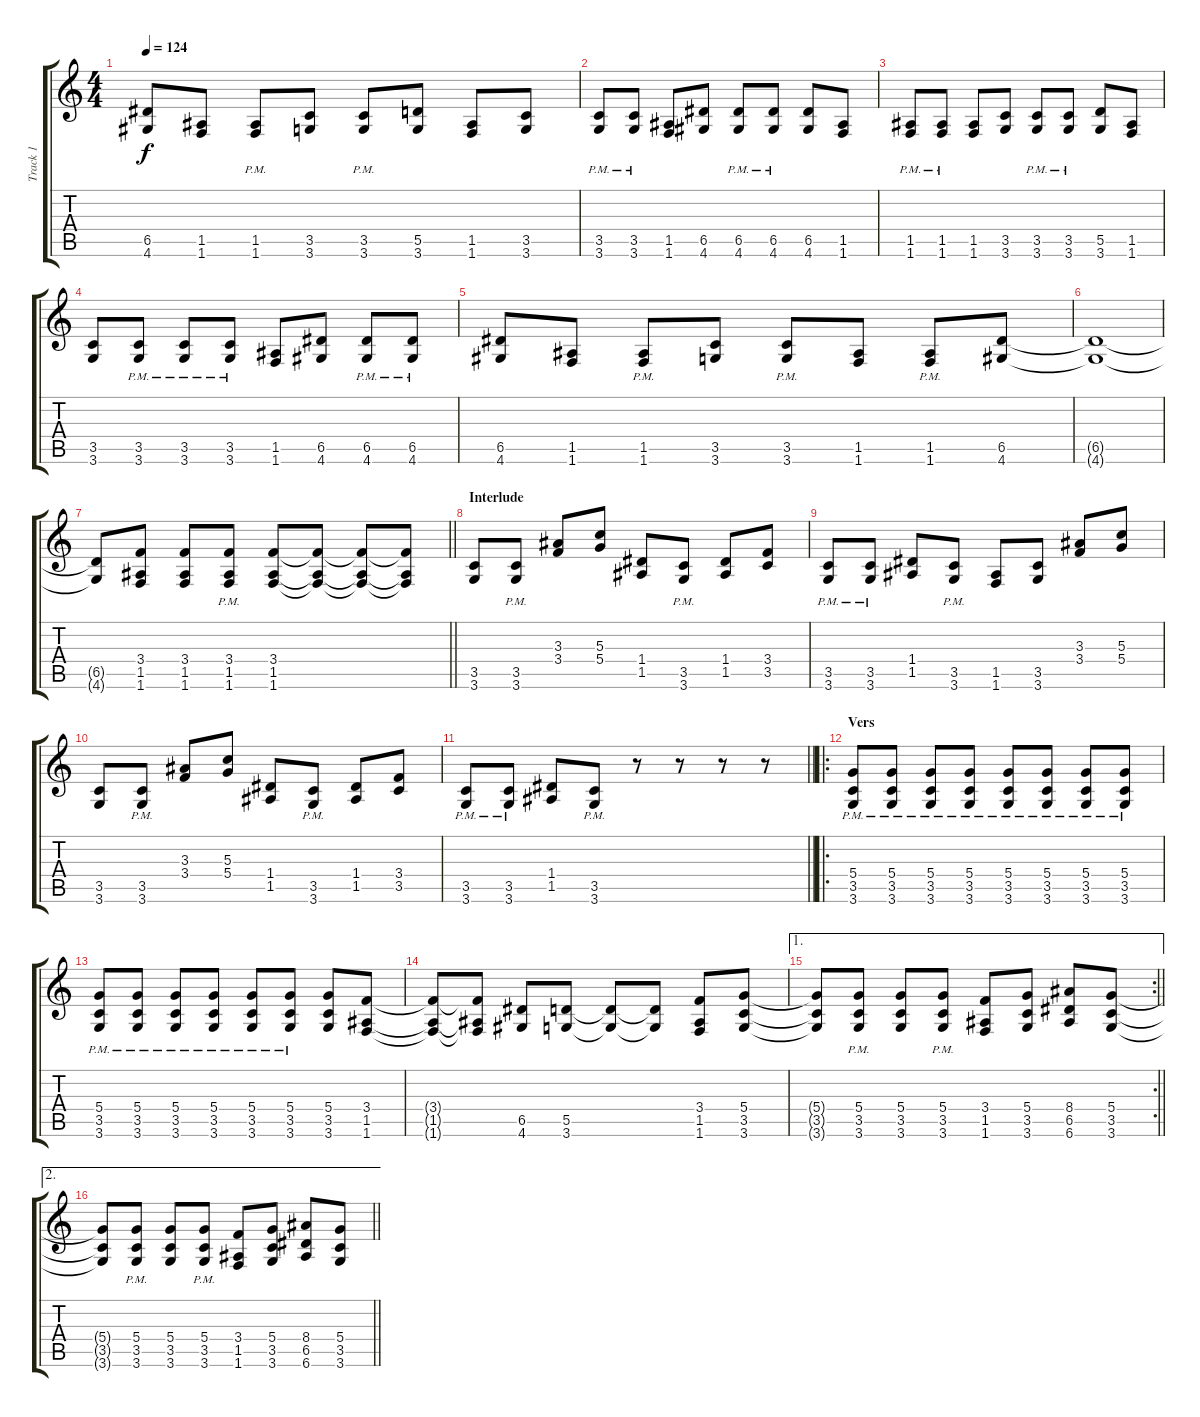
\track ("Track 1" "Track 1") {instrument distortionguitar}
\staff {score tabs}
\tuning (E4 B3 G3 D3 A2 E2) {hide}
\ts (4 4)
\tempo 124
\clef g2
\ks c
(6.5 4.6).8{dy f} (1.5 1.6).8 (1.5{pm} 1.6{pm}).8 (3.5 3.6).8 (3.5{pm} 3.6{pm}).8 (5.5 3.6).8 (1.5 1.6).8 (3.5 3.6).8 |
(3.5{pm} 3.6{pm}).8 (3.5{pm} 3.6{pm}).8 (1.5 1.6).8 (6.5 4.6).8 (6.5{pm} 4.6{pm}).8 (6.5{pm} 4.6{pm}).8 (6.5 4.6).8 (1.5 1.6).8 |
(1.5{pm} 1.6{pm}).8 (1.5{pm} 1.6{pm}).8 (1.5 1.6).8 (3.5 3.6).8 (3.5{pm} 3.6{pm}).8 (3.5{pm} 3.6{pm}).8 (5.5 3.6).8 (1.5 1.6).8 |
(3.5 3.6).8 (3.5{pm} 3.6{pm}).8 (3.5{pm} 3.6{pm}).8 (3.5{pm} 3.6{pm}).8 (1.5 1.6).8 (6.5 4.6).8 (6.5{pm} 4.6{pm}).8 (6.5{pm} 4.6{pm}).8 |
(6.5 4.6).8 (1.5 1.6).8 (1.5{pm} 1.6{pm}).8 (3.5 3.6).8 (3.5{pm} 3.6{pm}).8 (1.5 1.6).8 (1.5{pm} 1.6{pm}).8 (6.5 4.6).8 |
(6.5{t} 4.6{t}).1 |
\barLineRight lightlight
(6.5{t} 4.6{t}).8 (3.4 1.5 1.6).8 (3.4 1.5 1.6).8 (3.4{pm} 1.5{pm} 1.6{pm}).8 (3.4 1.5 1.6).8 (3.4{t} 1.5{t} 1.6{t}).8 (3.4{t} 1.5{t} 1.6{t}).8 (3.4{t} 1.5{t} 1.6{t}).8 |
\section ("" "Interlude")
(3.5 3.6).8 (3.5{pm} 3.6{pm}).8 (3.3 3.4).8 (5.3 5.4).8 (1.4 1.5).8 (3.5{pm} 3.6{pm}).8 (1.4 1.5).8 (3.4 3.5).8 |
(3.5{pm} 3.6{pm}).8 (3.5{pm} 3.6{pm}).8 (1.4 1.5).8 (3.5{pm} 3.6{pm}).8 (1.5 1.6).8 (3.5 3.6).8 (3.3 3.4).8 (5.3 5.4).8 |
(3.5 3.6).8 (3.5{pm} 3.6{pm}).8 (3.3 3.4).8 (5.3 5.4).8 (1.4 1.5).8 (3.5{pm} 3.6{pm}).8 (1.4 1.5).8 (3.4 3.5).8 |
\barLineRight lightlight
(3.5{pm} 3.6{pm}).8 (3.5{pm} 3.6{pm}).8 (1.4 1.5).8 (3.5{pm} 3.6{pm}).8 r.8 r.8 r.8 r.8 |
\ro
\section ("" "Vers")
(5.4{pm} 3.5{pm} 3.6{pm}).8 (5.4{pm} 3.5{pm} 3.6{pm}).8 (5.4{pm} 3.5{pm} 3.6{pm}).8 (5.4{pm} 3.5{pm} 3.6{pm}).8 (5.4{pm} 3.5{pm} 3.6{pm}).8 (5.4{pm} 3.5{pm} 3.6{pm}).8 (5.4{pm} 3.5{pm} 3.6{pm}).8 (5.4{pm} 3.5{pm} 3.6{pm}).8 |
(5.4{pm} 3.5{pm} 3.6{pm}).8 (5.4{pm} 3.5{pm} 3.6{pm}).8 (5.4{pm} 3.5{pm} 3.6{pm}).8 (5.4{pm} 3.5{pm} 3.6{pm}).8 (5.4{pm} 3.5{pm} 3.6{pm}).8 (5.4{pm} 3.5{pm} 3.6{pm}).8 (5.4 3.5 3.6).8 (3.4 1.5 1.6).8 |
(3.4{t} 1.5{t} 1.6{t}).8 (3.4{t} 1.5{t} 1.6{t}).8 (6.5 4.6).8 (5.5 3.6).8 (5.5{t} 3.6{t}).8 (5.5{t} 3.6{t}).8 (3.4 1.5 1.6).8 (5.4 3.5 3.6).8 |
\ae 1
\rc 2
\barLineRight lightlight
(5.4{t} 3.5{t} 3.6{t}).8 (5.4{pm} 3.5{pm} 3.6{pm}).8 (5.4 3.5 3.6).8 (5.4{pm} 3.5{pm} 3.6{pm}).8 (3.4 1.5 1.6).8 (5.4 3.5 3.6).8 (8.4 6.5 6.6).8 (5.4 3.5 3.6).8 |
\ae 2
\barLineRight lightlight
(5.4{t} 3.5{t} 3.6{t}).8 (5.4{pm} 3.5{pm} 3.6{pm}).8 (5.4 3.5 3.6).8 (5.4{pm} 3.5{pm} 3.6{pm}).8 (3.4 1.5 1.6).8 (5.4 3.5 3.6).8 (8.4 6.5 6.6).8 (5.4 3.5 3.6).8
